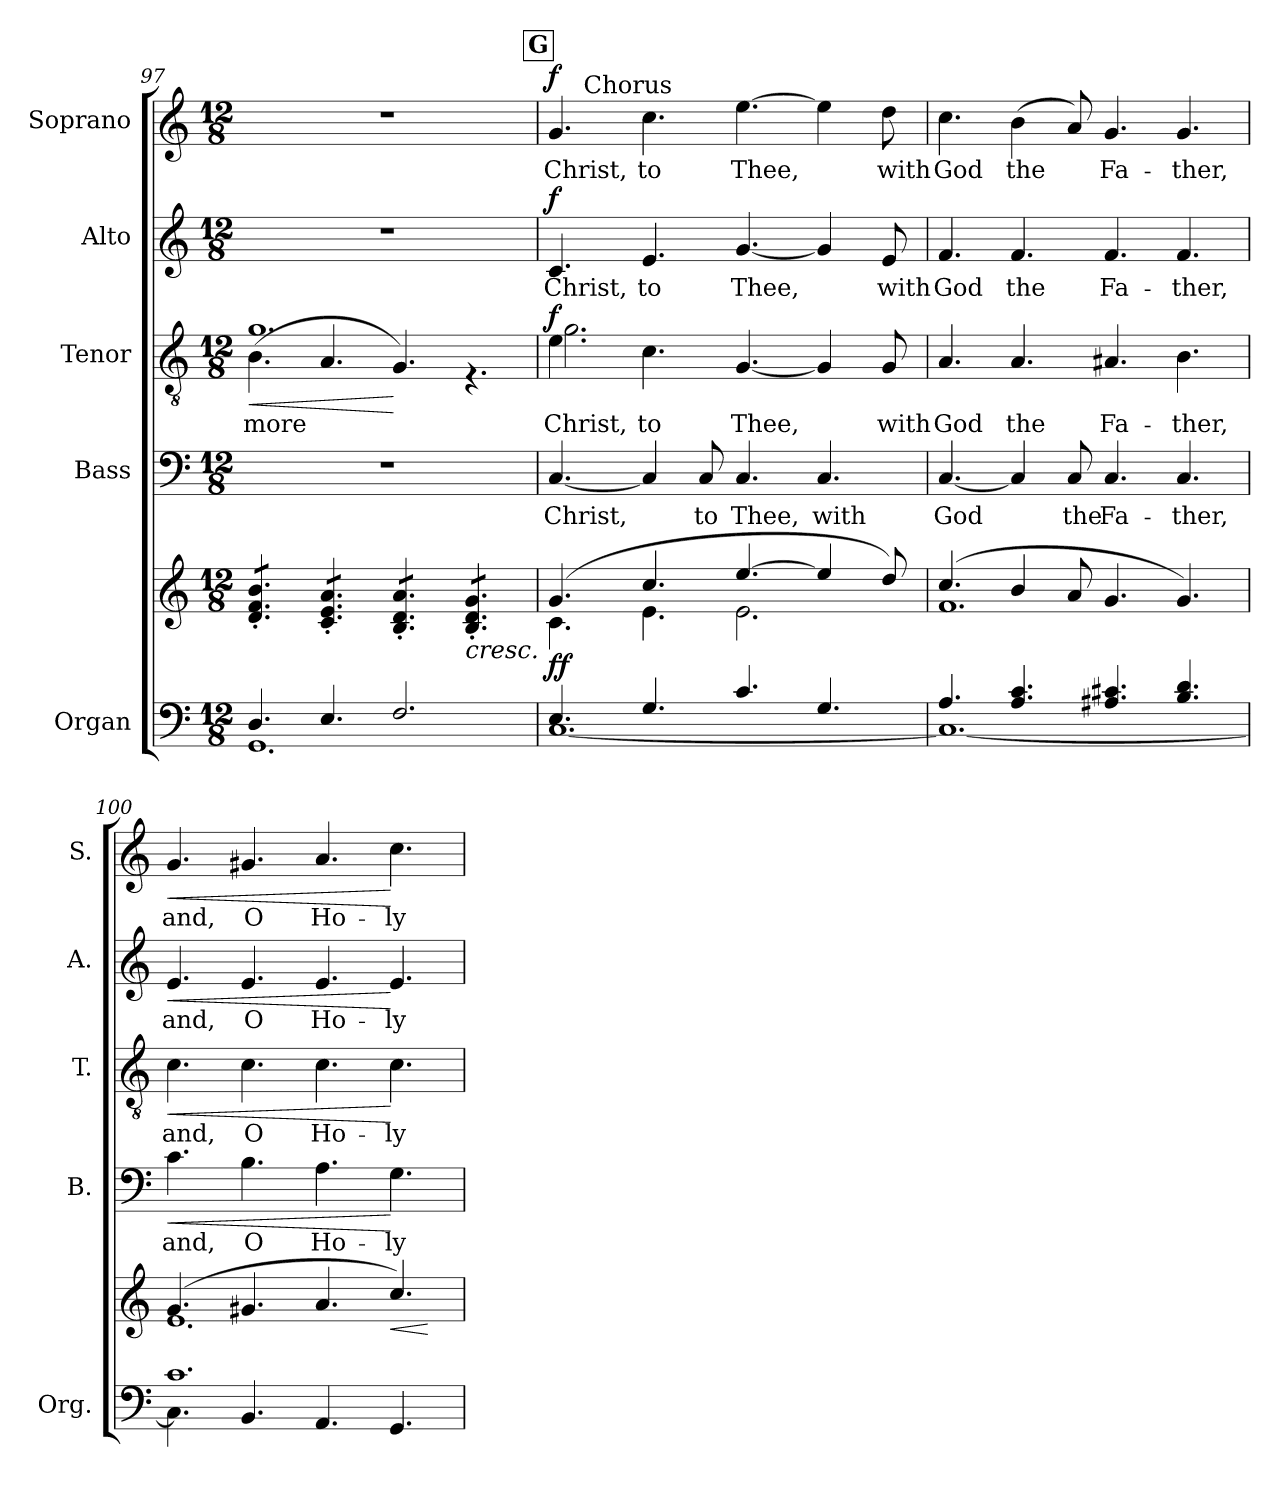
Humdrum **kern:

**kern	**kern	**dynam	**kern	**text	**dynam	**kern	**text	**dynam	**kern	**text	**dynam	**kern	**text	**dynam
*part5	*part5	*part5	*part4	*part4	*part4	*part3	*part3	*part3	*part2	*part2	*part2	*part1	*part1	*part1
*staff6	*staff5	*staff5/6	*staff4	*staff4	*staff4	*staff3	*staff3	*staff3	*staff2	*staff2	*staff2	*staff1	*staff1	*staff1
*I"Organ	*	*	*I"Bass	*	*	*I"Tenor	*	*	*I"Alto	*	*	*I"Soprano	*	*
*I'Org.	*	*	*I'B.	*	*	*I'T.	*	*	*I'A.	*	*	*I'S.	*	*
*clefF4	*clefG2	*	*clefF4	*	*	*clefGv2	*	*	*clefG2	*	*	*clefG2	*	*
*	*	*	*	*	*	*ITrd7c12	*	*	*	*	*	*	*	*
*k[]	*k[]	*	*k[]	*	*	*k[]	*	*	*k[]	*	*	*k[]	*	*
*C:	*C:	*	*C:	*	*	*C:	*	*	*C:	*	*	*C:	*	*
*M12/8	*M12/8	*	*M12/8	*	*	*M12/8	*	*	*M12/8	*	*	*M12/8	*	*
=97	=97	=97	=97	=97	=97	=97	=97	=97	=97	=97	=97	=97	=97	=97
*^	*	*	*	*	*	*	*	*	*	*	*	*	*	*
!	!	!	!	!LO:N:vis=1	!	!	!	!	!	!	!	!	!	!	!
!	!	!	!	!	!	!	!	!LO:LY:b:color=#000000	!LO:HP:b	!LO:N:vis=1	!	!	!LO:N:vis=1	!	!
*	*	*	*	*	*	*	*^	*	*	*	*	*	*	*	*
*	*	*tremolo	*	*	*	*	*	*	*	*	*	*	*	*	*	*
4.Di/	1.GGi	8di/' 8fi' 8bi'L	.	1.r	.	.	1.Gi	(4.BBi\	-more	<	1.r	.	.	1.r	.	.
.	.	8di/' 8fi' 8bi'	.	.	.	.	.	.	.	.	.	.	.	.	.	.
.	.	8di/' 8fi' 8bi'J	.	.	.	.	.	.	.	.	.	.	.	.	.	.
4.Ei/	.	8ci/' 8ei' 8ai'L	[	.	.	.	.	4.AAi/	.	.	.	.	.	.	.	.
.	.	8ci/' 8ei' 8ai'	.	.	.	.	.	.	.	.	.	.	.	.	.	.
.	.	8ci/' 8ei' 8ai'J	.	.	.	.	.	.	.	.	.	.	.	.	.	.
2.Fi/	.	8Bi/' 8di' 8ai'L	.	.	.	.	.	4.GGi/)	.	[	.	.	.	.	.	.
.	.	8Bi/' 8di' 8ai'	.	.	.	.	.	.	.	.	.	.	.	.	.	.
.	.	8Bi/' 8di' 8ai'J	.	.	.	.	.	.	.	.	.	.	.	.	.	.
!	!	!	!LO:HP:b	!	!	!	!	!	!	!	!	!	!	!	!	!
.	.	8Bi/' 8di' 8gi'L	<	.	.	.	.	4.r	.	.	.	.	.	.	.	.
.	.	8Bi/' 8di' 8gi'	.	.	.	.	.	.	.	.	.	.	.	.	.	.
.	.	8Bi/' 8di' 8gi'J	.	.	.	.	.	.	.	.	.	.	.	.	.	.
*	*	*Xtremolo	*	*	*	*	*	*	*	*	*	*	*	*	*	*
!!LO:LB:g=z
!!LO:REH:place=s1:B:color=#000000:enc=box:fs=16.8551:t=G
=98	=98	=98	=98	=98	=98	=98	=98	=98	=98	=98	=98	=98	=98	=98	=98	=98
*	*	*^	*	*	*	*	*	*	*	*	*	*	*	*	*	*
!	!	!	!	!	!	!LO:LY:b:color=#000000	!	!	!	!	!	!	!	!	!	!	!
!	!	!	!	!	!	!	!	!	!	!LO:LY:b:color=#000000	!	!	!	!	!	!	!
!	!	!	!	!	!	!	!	!	!	!	!	!	!LO:LY:b:color=#000000	!	!	!	!
!	!	!	!	!	!	!	!	!	!	!	!	!	!	!	!	!LO:LY:b:color=#000000	!
*	*	*	*	*	*	*	*	*	*	*	*	*	*	*	*^	*	*
4.Ei/	[<1.Ci	(4.gi/	4.ci\	f f	[<4.Ci/	Christ,	.	4.Ei\	2.Gi\	Christ,	f	4.ci/	Christ,	f	4.gi/	16..ryy	Christ,	f
!	!	!	!	!	!	!	!	!	!	!	!	!	!	!	!	!LO:TX:a:t=Chorus	!	!
.	.	.	.	.	.	.	.	.	.	.	.	.	.	.	.	1ryy	.	.
!	!	!	!	!	!	!	!	!	!	!LO:LY:b:color=#000000	!	!	!	!	!	!	!	!
!	!	!	!	!	!	!	!	!	!	!	!	!	!LO:LY:b:color=#000000	!	!	!	!	!
!	!	!	!	!	!	!	!	!	!	!	!	!	!	!	!	!	!LO:LY:b:color=#000000	!
4.Gi/	.	4.cci/	4.ei\	.	4Ci/]	.	.	4.Ci\	.	to	.	4.ei/	to	.	4.cci\	.	to	.
!	!	!	!	!	!	!LO:LY:b:color=#000000	!	!	!	!	!	!	!	!	!	!	!	!
.	.	.	.	.	8Ci/	to	.	.	.	.	.	.	.	.	.	.	.	.
!	!	!	!	!	!	!LO:LY:b:color=#000000	!	!	!	!	!	!	!	!	!	!	!	!
!	!	!	!	!	!	!	!	!	!	!LO:LY:b:color=#000000	!	!	!	!	!	!	!	!
!	!	!	!	!	!	!	!	!	!	!	!	!	!LO:LY:b:color=#000000	!	!	!	!	!
!	!	!	!	!	!	!	!	!	!	!	!	!	!	!	!	!	!LO:LY:b:color=#000000	!
4.ci/	.	[>4.eei/	2.ei\	.	4.Ci/	Thee,	.	[<4.GGi/	2.ryy	Thee,	.	[<4.gi/	Thee,	.	[>4.eei\	.	Thee,	.
.	.	.	.	.	.	.	.	.	.	.	.	.	.	.	.	4ryy	.	.
!	!	!	!	!	!	!LO:LY:b:color=#000000	!	!	!	!	!	!	!	!	!	!	!	!
4.Gi/	.	4eei/]	.	.	4.Ci/	with	.	4GGi/]	.	.	.	4gi/]	.	.	4eei\]	.	.	.
.	.	.	.	.	.	.	.	.	.	.	.	.	.	.	.	8ryy	.	.
!	!	!	!	!	!	!	!	!	!	!LO:LY:b:color=#000000	!	!	!	!	!	!	!	!
!	!	!	!	!	!	!	!	!	!	!	!	!	!LO:LY:b:color=#000000	!	!	!	!	!
!	!	!	!	!	!	!	!	!	!	!	!	!	!	!	!	!	!LO:LY:b:color=#000000	!
.	.	8ddi/)	.	.	.	.	.	8GGi/	.	with	.	8ei/	with	.	8ddi\	.	with	.
.	.	.	.	.	.	.	.	.	.	.	.	.	.	.	.	64ryy	.	.
*	*	*	*	*	*	*	*	*v	*v	*	*	*	*	*	*v	*v	*	*
=99	=99	=99	=99	=99	=99	=99	=99	=99	=99	=99	=99	=99	=99	=99	=99	=99
*	*	*	*	*	*	*	*	*^	*	*	*	*	*	*^	*	*
!	!	!	!	!	!	!LO:LY:b:color=#000000	!	!	!	!	!	!	!	!	!	!	!	!
*	*	*	*	*	*	*	*	*v	*v	*	*	*	*	*	*v	*v	*	*
*	*	*	*	*	*	*	*	*^	*	*	*	*	*	*^	*	*
!	!	!	!	!	!	!	!	!	!	!LO:LY:b:color=#000000	!	!	!	!	!	!	!	!
*	*	*	*	*	*	*	*	*v	*v	*	*	*	*	*	*v	*v	*	*
*	*	*	*	*	*	*	*	*^	*	*	*	*	*	*^	*	*
!	!	!	!	!	!	!	!	!	!	!	!	!	!LO:LY:b:color=#000000	!	!	!	!	!
*	*	*	*	*	*	*	*	*v	*v	*	*	*	*	*	*v	*v	*	*
*	*	*	*	*	*	*	*	*^	*	*	*	*	*	*^	*	*
!	!	!	!	!	!	!	!	!	!	!	!	!	!	!	!	!	!LO:LY:b:color=#000000	!
*	*	*	*	*	*	*	*	*v	*v	*	*	*	*	*	*v	*v	*	*
4.Ai/	1.Ci_<	(4.cci/	1.fi	.	[<4.Ci/	God	.	4.AAi/	God	.	4.fi/	God	.	4.cci\	God	.
!	!	!	!	!	!	!	!	!	!LO:LY:b:color=#000000	!	!	!	!	!	!	!
!	!	!	!	!	!	!	!	!	!	!	!	!LO:LY:b:color=#000000	!	!	!	!
!	!	!	!	!	!	!	!	!	!	!	!	!	!	!	!LO:LY:b:color=#000000	!
4.Ai/ 4.ci	.	4bi/	.	.	4Ci/]	.	.	4.AAi/	the	.	4.fi/	the	.	(4bi\	the	.
!	!	!	!	!	!	!LO:LY:b:color=#000000	!	!	!	!	!	!	!	!	!	!
.	.	8ai/	.	.	8Ci/	the	.	.	.	.	.	.	.	8ai/)	.	.
!	!	!	!	!	!	!LO:LY:b:color=#000000	!	!	!	!	!	!	!	!	!	!
!	!	!	!	!	!	!	!	!	!LO:LY:b:color=#000000	!	!	!	!	!	!	!
!	!	!	!	!	!	!	!	!	!	!	!	!LO:LY:b:color=#000000	!	!	!	!
!	!	!	!	!	!	!	!	!	!	!	!	!	!	!	!LO:LY:b:color=#000000	!
4.A#Xi/ 4.c#Xi	.	4.gi/	.	.	4.Ci/	Fa-	.	4.AA#Xi/	Fa-	.	4.fi/	Fa-	.	4.gi/	Fa-	.
!	!	!	!	!	!	!LO:LY:b:color=#000000	!	!	!	!	!	!	!	!	!	!
!	!	!	!	!	!	!	!	!	!LO:LY:b:color=#000000	!	!	!	!	!	!	!
!	!	!	!	!	!	!	!	!	!	!	!	!LO:LY:b:color=#000000	!	!	!	!
!	!	!	!	!	!	!	!	!	!	!	!	!	!	!	!LO:LY:b:color=#000000	!
4.Bi/ 4.di	.	4.gi/)	.	.	4.Ci/	-ther,	.	4.BBi\	-ther,	.	4.fi/	-ther,	.	4.gi/	-ther,	.
=100	=100	=100	=100	=100	=100	=100	=100	=100	=100	=100	=100	=100	=100	=100	=100	=100
!	!	!	!	!	!	!LO:LY:b:color=#000000	!LO:HP:b	!	!	!	!	!	!	!	!	!
!	!	!	!	!	!	!	!	!	!LO:LY:b:color=#000000	!LO:HP:b	!	!	!	!	!	!
!	!	!	!	!	!	!	!	!	!	!	!	!LO:LY:b:color=#000000	!LO:HP:b	!	!	!
!	!	!	!	!	!	!	!	!	!	!	!	!	!	!	!LO:LY:b:color=#000000	!LO:HP:b
1.ci	4.Ci\]	(4.gi/	1.ei	.	4.ci\	and,	<	4.Ci\	and,	<	4.ei/	and,	<	4.gi/	and,	<
!	!	!	!	!	!	!LO:LY:b:color=#000000	!	!	!	!	!	!	!	!	!	!
!	!	!	!	!	!	!	!	!	!LO:LY:b:color=#000000	!	!	!	!	!	!	!
!	!	!	!	!	!	!	!	!	!	!	!	!LO:LY:b:color=#000000	!	!	!	!
!	!	!	!	!	!	!	!	!	!	!	!	!	!	!	!LO:LY:b:color=#000000	!
.	4.BBi/	4.g#Xi/	.	.	4.Bi\	O	.	4.Ci\	O	.	4.ei/	O	.	4.g#Xi/	O	.
!	!	!	!	!	!	!LO:LY:b:color=#000000	!	!	!	!	!	!	!	!	!	!
!	!	!	!	!	!	!	!	!	!LO:LY:b:color=#000000	!	!	!	!	!	!	!
!	!	!	!	!	!	!	!	!	!	!	!	!LO:LY:b:color=#000000	!	!	!	!
!	!	!	!	!	!	!	!	!	!	!	!	!	!	!	!LO:LY:b:color=#000000	!
.	4.AAi/	4.ai/	.	.	4.Ai\	Ho-	.	4.Ci\	Ho-	.	4.ei/	Ho-	.	4.ai/	Ho-	.
!	!	!	!	!LO:HP:b	!	!	!	!	!	!	!	!	!	!	!	!
!	!	!	!	!	!	!LO:LY:b:color=#000000	!	!	!	!	!	!	!	!	!	!
!	!	!	!	!	!	!	!	!	!LO:LY:b:color=#000000	!	!	!	!	!	!	!
!	!	!	!	!	!	!	!	!	!	!	!	!LO:LY:b:color=#000000	!	!	!	!
!	!	!	!	!	!	!	!	!	!	!	!	!	!	!	!LO:LY:b:color=#000000	!
.	4.GGi/	4.cci/)	.	<	4.Gi\	-ly	[	4.Ci\	-ly	[	4.ei/	-ly	[	4.cci\	-ly	[
*v	*v	*	*	*	*	*	*	*	*	*	*	*	*	*	*	*
*	*v	*v	*	*	*	*	*	*	*	*	*	*	*	*	*
.	.	[	.	.	.	.	.	.	.	.	.	.	.	.
=	=	=	=	=	=	=	=	=	=	=	=	=	=	=
*-	*-	*-	*-	*-	*-	*-	*-	*-	*-	*-	*-	*-	*-	*-
